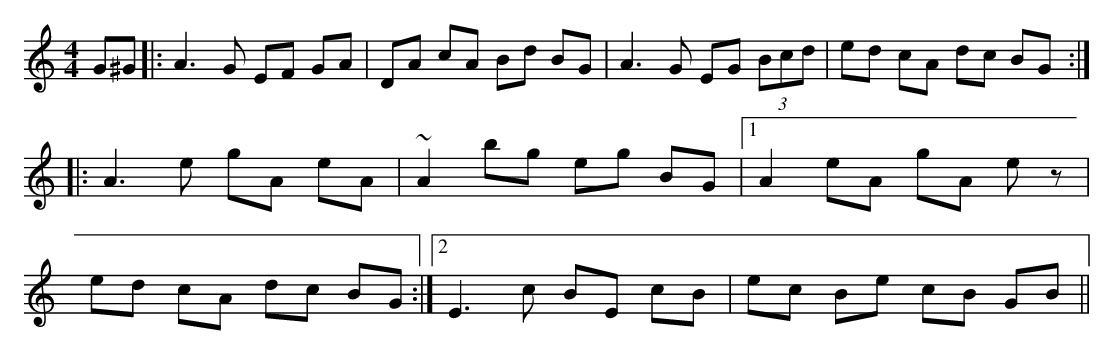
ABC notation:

X:1
M:4/4
K:Amin
G^G|:A3 G EF GA|DA cA Bd BG|A3 G EG (3Bcd|ed cA dc BG:|
|:A3 e gA eA|~A2 bg eg BG|1 A2 eA gA ez|
ed cA dc BG:|2 E3 c BE cB|ec Be cB GB||
